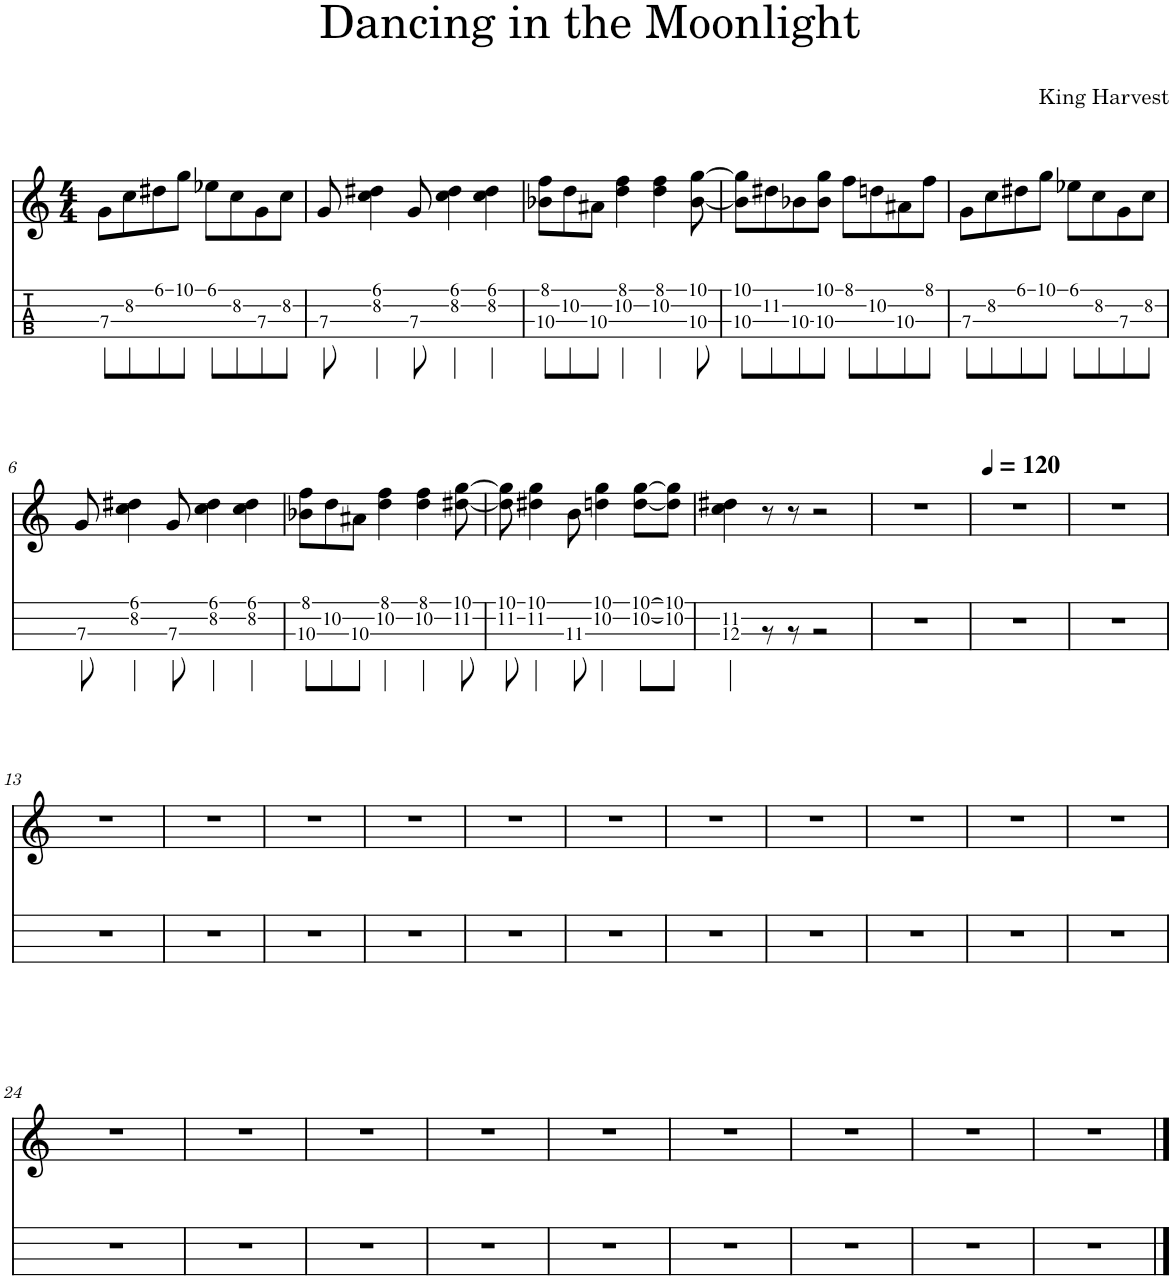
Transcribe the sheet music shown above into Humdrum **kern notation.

**kern	**kern
*part1	*part1
*staff2	*staff1
*I"Ukulele (Low G)	*
*I'Uk.	*
*stria4	*
*	*clefG2
*k[]	*k[]
*M4/4	*M4/4
=1	=1
8g\L	8g\L
8cc\	8cc\
8dd#X\	8dd#X\
8gg\J	8gg\J
8ee-X\L	8ee-X\L
8cc\	8cc\
8g\	8g\
8cc\J	8cc\J
=2	=2
8g\	8g/
4cc\ 4dd#X\	4cc\ 4dd#X\
8g\	8g/
4cc\ 4dd#\	4cc\ 4dd#\
4cc\ 4dd#\	4cc\ 4dd#\
=3	=3
8b-\ 8ff\L	8b-X\ 8ff\L
8dd\	8dd\
8a#\J	8a#X\J
4dd\ 4ff\	4dd\ 4ff\
4dd\ 4ff\	4dd\ 4ff\
8b-\ 8gg\	[8b-\ [8gg\
=4	=4
8b-\ 8gg\L	8b-\] 8gg\]L
8dd#\	8dd#X\
8b-\	8b-X\
8b-\ 8gg\J	8b-\ 8gg\J
8ff\L	8ff\L
8dd\	8ddn\
8a#\	8a#X\
8ff\J	8ff\J
=5	=5
8g\L	8g\L
8cc\	8cc\
8dd#X\	8dd#X\
8gg\J	8gg\J
8ee-X\L	8ee-X\L
8cc\	8cc\
8g\	8g\
8cc\J	8cc\J
!!LO:LB:g=z
=6	=6
8g\	8g/
4cc\ 4dd#X\	4cc\ 4dd#X\
8g\	8g/
4cc\ 4dd#\	4cc\ 4dd#\
4cc\ 4dd#\	4cc\ 4dd#\
=7	=7
8b-X\ 8ff\L	8b-X\ 8ff\L
8dd\	8dd\
8a#X\J	8a#X\J
4dd\ 4ff\	4dd\ 4ff\
4dd\ 4ff\	4dd\ 4ff\
8dd#X\ 8gg\	[8dd#X\ [8gg\
=8	=8
8dd#X\ 8gg\	8dd#\] 8gg\]
4dd#\ 4gg\	4dd#X\ 4gg\
8b\	8b\
4ddn\ 4gg\	4ddn\ 4gg\
[8dd\ [8gg\L	[8dd\ [8gg\L
8dd\] 8gg\]J	8dd\] 8gg\]J
=9	=9
4cc\ 4dd#X\	4cc\ 4dd#X\
8r	8r
8r	8r
2r	2r
=10	=10
1r	1r
=11	=11
*	*MM120
1r	1r
=12	=12
1r	1r
!!LO:LB:g=z
=13	=13
1r	1r
=14	=14
1r	1r
=15	=15
1r	1r
=16	=16
1r	1r
=17	=17
1r	1r
=18	=18
1r	1r
=19	=19
1r	1r
=20	=20
1r	1r
=21	=21
1r	1r
=22	=22
1r	1r
=23	=23
1r	1r
!!LO:LB:g=z
=24	=24
1r	1r
=25	=25
1r	1r
=26	=26
1r	1r
=27	=27
1r	1r
=28	=28
1r	1r
=29	=29
1r	1r
=30	=30
1r	1r
=31	=31
1r	1r
=32	=32
1r	1r
==	==
*-	*-
